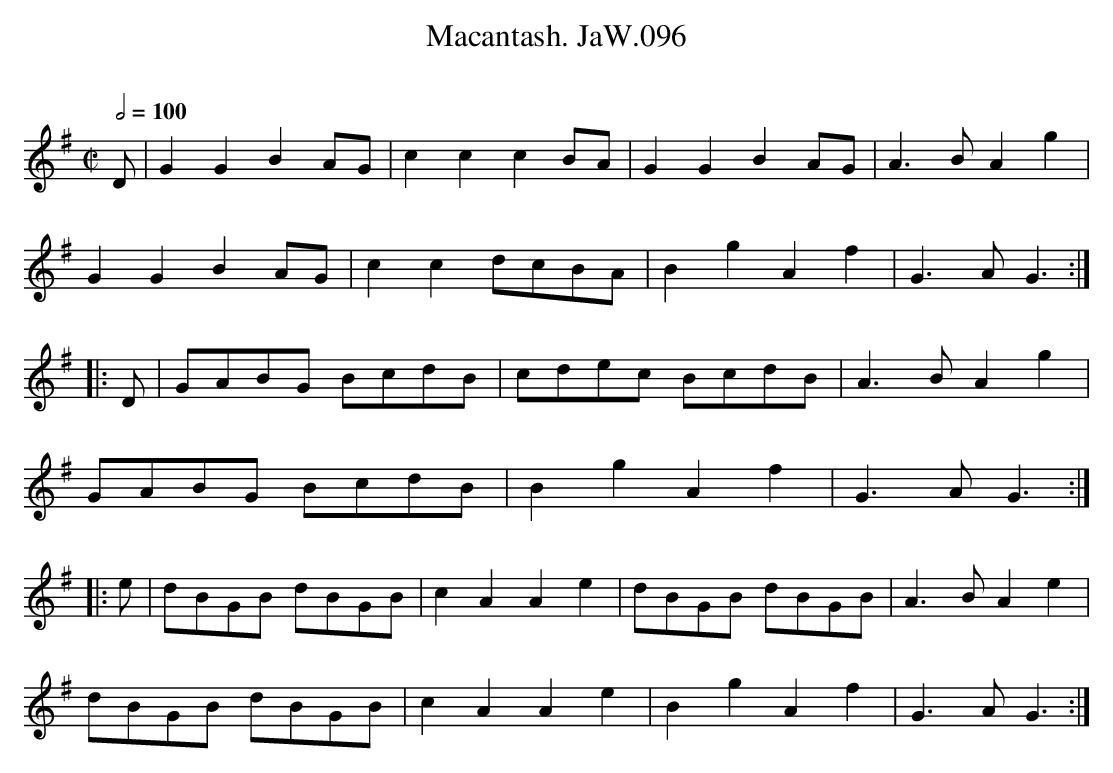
X:1
T:Macantash. JaW.096
M:C|
L:1/8
Q:1/2=100
O:
K:G
D|G2G2 B2AG|c2c2 c2BA|G2G2 B2AG|A3B A2g2|
G2G2 B2AG|c2c2 dcBA|B2g2A2f2|G3A G3:|
|:D|GABG BcdB|cdec BcdB|A3B A2g2|
GABG BcdB|B2g2 A2f2|G3A G3:|
|:e|dBGB dBGB|c2A2 A2e2|dBGB dBGB|A3B A2e2|
dBGB dBGB|c2A2 A2e2|B2g2 A2f2|G3A G3:|
